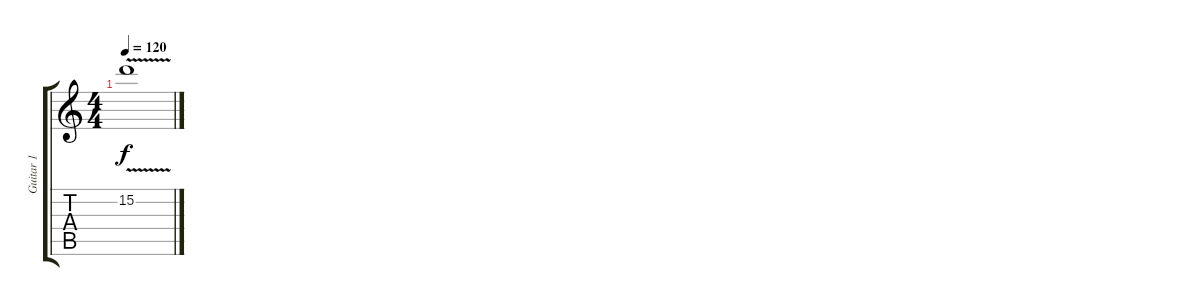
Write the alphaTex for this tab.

\track ("Guitar 1" "Guitar 1") {instrument electricguitarclean}
\staff {score tabs}
\tuning (E4 B3 G3 D3 A2 E2) {hide}
\ts (4 4)
\tempo 120
\clef g2
\ks c
15.2{v}.1{dy f}
